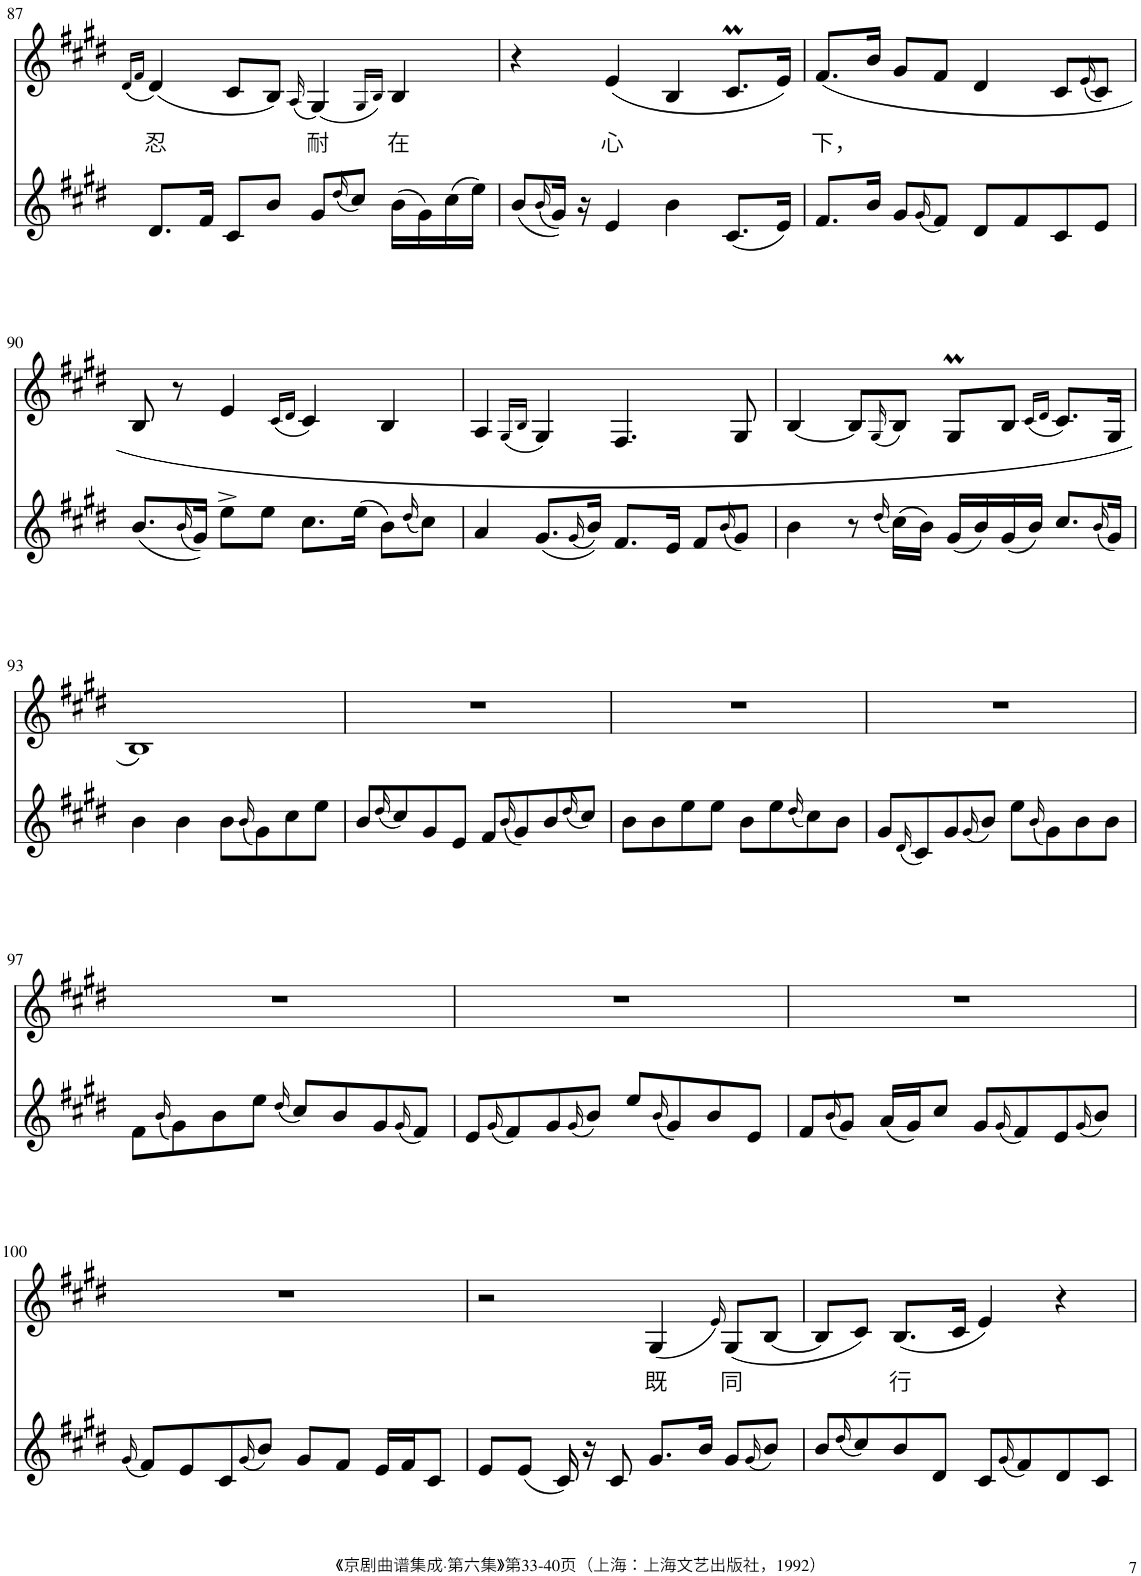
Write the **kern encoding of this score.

**kern	**kern	**text
*part2	*part1	*part1
*staff2	*staff1	*staff1
*I"Piano	*I"Piano	*
*I'Pno	*I'Pno	*
!!LO:PB:g=z
*clefG2	*clefG2	*
*k[f#c#g#d#]	*k[f#c#g#d#]	*
*M4/4	*M4/4	*
=87	=87	=87
.	(16qd#/LL	.
.	16qf#/JJ	.
!	!	!LO:LY:b
8.d#/L	(4d#/)	忍
16f#/Jk	.	.
8c#/L	8c#/L	.
8b/J	8B/J)	.
.	(16qA/	.
!	!	!LO:LY:b
8g#/L	(4G#/)	耐
(16qdd#/	.	.
8cc#/J)	.	.
.	16qG#/LL	.
.	16qB/JJ)	.
!	!	!LO:LY:b
(16b\LL	4B/	在
16g#\)	.	.
(16cc#\	.	.
16ee\JJ)	.	.
=88	=88	=88
(8b/L	4r	.
(16qb/	.	.
16g#/Jk))	.	.
16r	.	.
!	!	!LO:LY:b
4e/	(4e/	心
4b\	4B/	.
(8.c#/L	8.c#M/L	.
16e/Jk)	16e/Jk)	.
=89	=89	=89
!	!	!LO:LY:b
8.f#/L	(8.f#/L	下，
16b/Jk	16b/Jk	.
8g#/L	8g#/L	.
(16qg#/	.	.
8f#/J)	8f#/J	.
8d#/L	4d#/	.
8f#/	.	.
8c#/	8c#/L	.
.	(16qe/	.
8e/J	8c#/J)	.
!!LO:LB:g=z
=90	=90	=90
(8.b/L	8B/	.
.	8r	.
(16qb/	.	.
16g#/Jk))	.	.
8ee^\L	4e/	.
8ee\J	.	.
.	(16qc#/LL	.
.	16qd#/JJ	.
8.cc#\L	4c#/)	.
(16ee\Jk	.	.
8b\L)	4B/	.
(16qdd#/	.	.
8cc#\J)	.	.
=91	=91	=91
4a/	4A/	.
.	(16qG#/LL	.
.	16qB/JJ	.
(8.g#/L	4G#/)	.
(16qg#/	.	.
16b/Jk))	.	.
8.f#/L	4.F#/	.
16e/Jk	.	.
8f#/L	.	.
(16qb/	.	.
8g#/J)	8G#/	.
=92	=92	=92
4b\	[4B/	.
8r	8B/L]	.
(16qdd#/	(16qG#/	.
(16cc#\LL)	8B/J)	.
16b\JJ)	.	.
(16g#/LL	8G#m/L	.
16b/)	.	.
(16g#/	8B/J	.
16b/JJ)	.	.
.	(16qc#/LL	.
.	16qd#/JJ	.
8.cc#/L	8.c#/L)	.
(16qb/	.	.
16g#/Jk)	16G#/Jk	.
!!LO:LB:g=z
=93	=93	=93
4b\	1B)	.
4b\	.	.
8b\L	.	.
(16qb/	.	.
8g#\)	.	.
8cc#\	.	.
8ee\J	.	.
=94	=94	=94
8b/L	1r	.
(16qdd#/	.	.
8cc#/)	.	.
8g#/	.	.
8e/J	.	.
8f#/L	.	.
(16qb/	.	.
8g#/)	.	.
8b/	.	.
(16qdd#/	.	.
8cc#/J)	.	.
=95	=95	=95
8b\L	1r	.
8b\	.	.
8ee\	.	.
8ee\J	.	.
8b\L	.	.
8ee\	.	.
(16qdd#/	.	.
8cc#\)	.	.
8b\J	.	.
=96	=96	=96
8g#/L	1r	.
(16qd#/	.	.
8c#/)	.	.
8g#/	.	.
(16qg#/	.	.
8b/J)	.	.
8ee\L	.	.
(16qb/	.	.
8g#\)	.	.
8b\	.	.
8b\J	.	.
!!LO:LB:g=z
=97	=97	=97
8f#\L	1r	.
(16qb/	.	.
8g#\)	.	.
8b\	.	.
8ee\J	.	.
(16qdd#/	.	.
8cc#/L)	.	.
8b/	.	.
8g#/	.	.
(16qg#/	.	.
8f#/J)	.	.
=98	=98	=98
8e/L	1r	.
(16qg#/	.	.
8f#/)	.	.
8g#/	.	.
(16qg#/	.	.
8b/J)	.	.
8ee/L	.	.
(16qb/	.	.
8g#/)	.	.
8b/	.	.
8e/J	.	.
=99	=99	=99
8f#/L	1r	.
(16qb/	.	.
8g#/J)	.	.
(16a/LL	.	.
16g#/J)	.	.
8cc#/J	.	.
8g#/L	.	.
(16qg#/	.	.
8f#/)	.	.
8e/	.	.
(16qg#/	.	.
8b/J)	.	.
!!LO:LB:g=z
=100	=100	=100
(16qg#/	.	.
8f#/L)	1r	.
8e/	.	.
8c#/	.	.
(16qg#/	.	.
8b/J)	.	.
8g#/L	.	.
8f#/J	.	.
16e/LL	.	.
16f#/J	.	.
8c#/J	.	.
=101	=101	=101
8e/L	2r	.
(8e/J	.	.
16c#/)	.	.
16r	.	.
8c#/	.	.
!	!	!LO:LY:b
8.g#/L	(4G#/	既
16b/Jk	.	.
.	16qe/)	.
!	!	!LO:LY:b
8g#/L	(8G#/L	同
(16qg#/	.	.
8b/J)	[8B/J	.
=102	=102	=102
8b/L	8B/L]	.
(16qdd#/	.	.
8cc#/)	8c#/J)	.
!	!	!LO:LY:b
8b/	(8.B/L	行
8d#/J	.	.
.	16c#/Jk	.
8c#/L	4e/)	.
(16qg#/	.	.
8f#/)	.	.
8d#/	4r	.
8c#/J	.	.
=	=	=
*-	*-	*-
